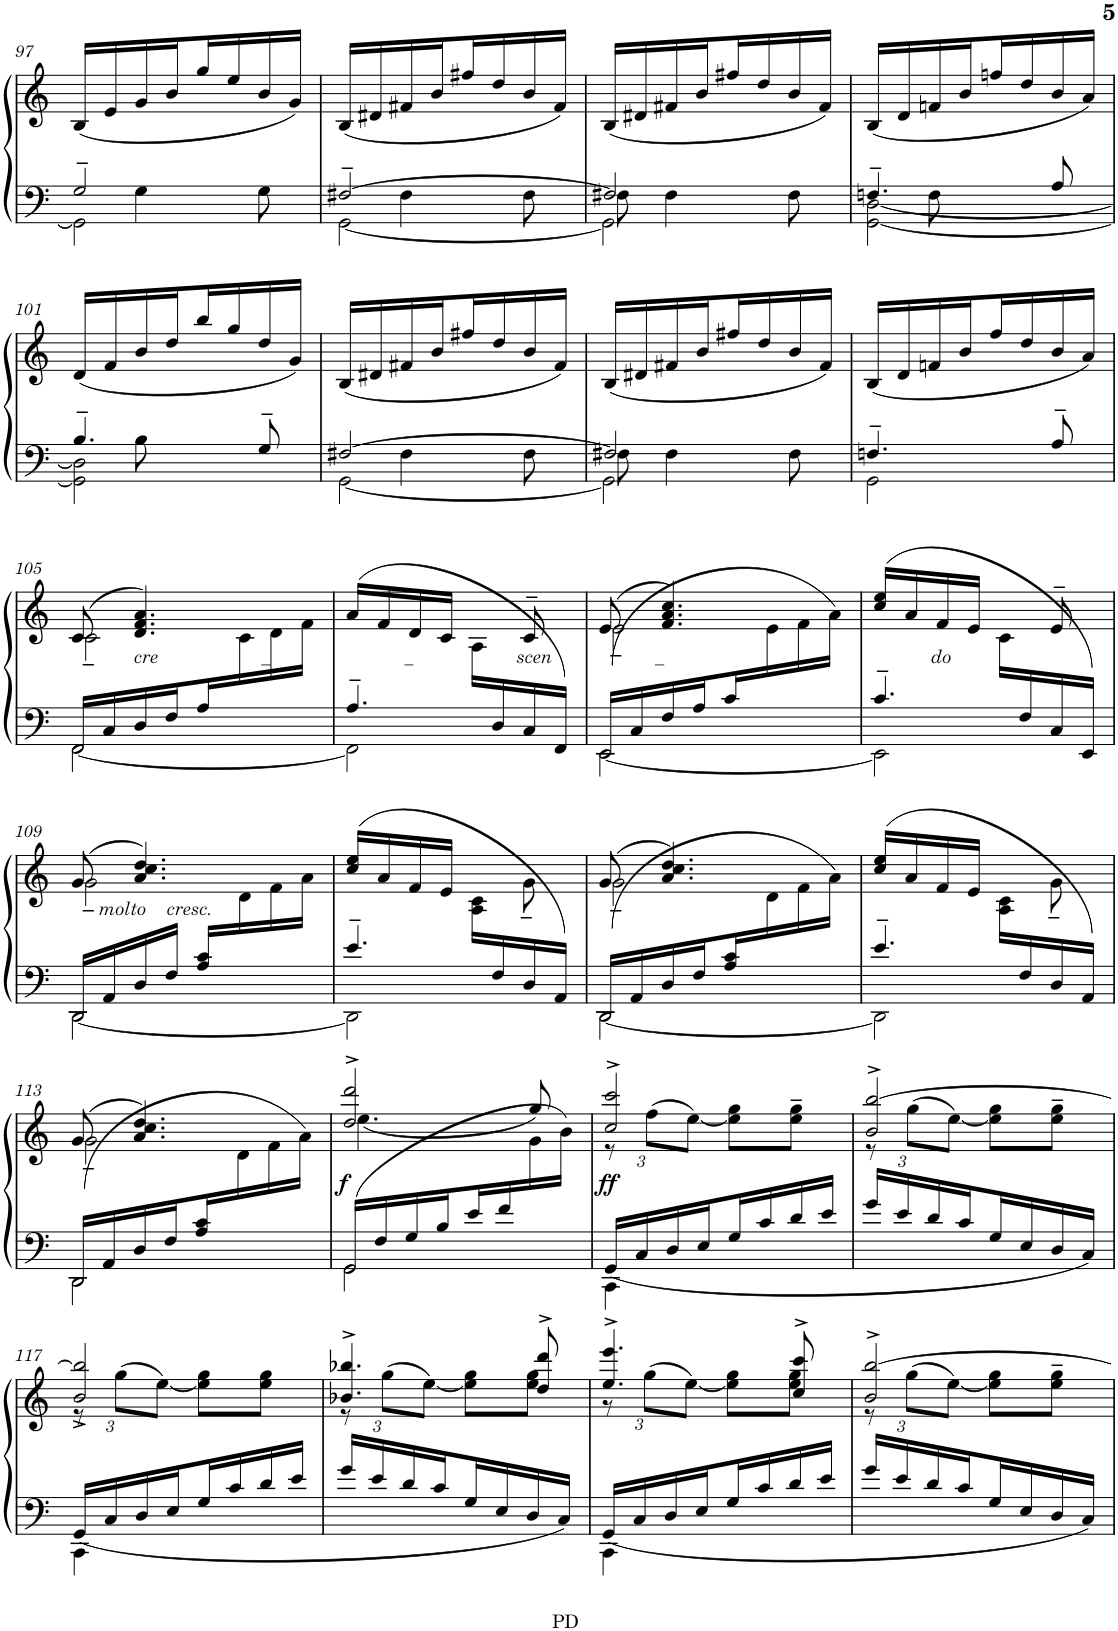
**kern	**kern	**dynam
*part1	*part1	*part1
*staff2	*staff1	*staff1/2
*I"Piano	*	*
*I'Pno.	*	*
!!LO:PB:g=z
*clefF4	*clefG2	*
*k[]	*k[]	*
*M2/4	*M2/4	*
=97	=97	=97
*^	*	*
*	*^	*	*
8ryy	2GG\]	2G~/	(16B/LL	.
.	.	.	16e/	.
4G\	.	.	16g/	.
.	.	.	16b/J	.
.	.	.	16gg/L	.
.	.	.	16ee/	.
8G\	.	.	16b/	.
.	.	.	16g/JJ)	.
=98	=98	=98	=98	=98
8ryy	[2GG\	[2F#X~/	(16B/LL	.
.	.	.	16d#X/	.
4F#\	.	.	16f#X/	.
.	.	.	16b/J	.
.	.	.	16ff#X/L	.
.	.	.	16dd/	.
8F#\	.	.	16b/	.
.	.	.	16f#/JJ)	.
=99	=99	=99	=99	=99
8F#X\	2GG\]	2F#/]	(16B/LL	.
.	.	.	16d#X/	.
4F#\	.	.	16f#X/	.
.	.	.	16b/J	.
.	.	.	16ff#X/L	.
.	.	.	16dd/	.
8F#\	.	.	16b/	.
.	.	.	16f#/JJ)	.
=100	=100	=100	=100	=100
8ryy	[2GG\ [2D\	4.Fn~/	(16B/LL	.
.	.	.	16d/	.
8F\	.	.	16fn/	.
.	.	.	16b/J	.
4ryy	.	.	16ffn/L	.
.	.	.	16dd/	.
.	.	8A/	16b/	.
.	.	.	16a/JJ)	.
!!LO:LB:g=z
=101	=101	=101	=101	=101
8ryy	2GG\] 2D\]	4.B~/	(16d/LL	.
.	.	.	16f/	.
8B\	.	.	16b/	.
.	.	.	16dd/J	.
4ryy	.	.	16bb/L	.
.	.	.	16gg/	.
.	.	8G~/	16dd/	.
.	.	.	16g/JJ)	.
=102	=102	=102	=102	=102
8ryy	[2GG\	[2F#X/	(16B/LL	.
.	.	.	16d#X/	.
4F#\	.	.	16f#X/	.
.	.	.	16b/J	.
.	.	.	16ff#X/L	.
.	.	.	16dd/	.
8F#\	.	.	16b/	.
.	.	.	16f#/JJ)	.
=103	=103	=103	=103	=103
8F#X\	2GG\]	2F#/]	(16B/LL	.
.	.	.	16d#X/	.
4F#\	.	.	16f#X/	.
.	.	.	16b/J	.
.	.	.	16ff#X/L	.
.	.	.	16dd/	.
8F#\	.	.	16b/	.
.	.	.	16f#/JJ)	.
*	*v	*v	*	*
=104	=104	=104	=104
4.Fn~/	2GG\	(16B/LL	.
.	.	16d/	.
.	.	16fn/	.
.	.	16b/J	.
.	.	16ff/L	.
.	.	16dd/	.
8A~/	.	16b/	.
.	.	16a/JJ)	.
!!LO:LB:g=z
=105	=105	=105	=105
!LO:N:head=open	!	!	!
*	*	*^	*
*	*	*	*^	*
16FF/LL	[2FF\	(8c/	2c~\	16ryy	.
*	*	*	*v	*v	*
16C/	.	.	.	.
!	!	!LO:TX:b:i:t=cre                    _                          _                    scen                    _                             _                     do	!	!
16D/	.	4.d/ 4.f/ 4.a/)	.	.
16F/J	.	.	.	.
16A/L	.	.	.	.
*	*	*	*^	*
8.ryy	.	.	.	16c\	.
.	.	.	.	16d\	.
.	.	.	.	16f\JJ	.
*	*	*	*v	*v	*
=106	=106	=106	=106	=106
*	*^	*	*	*
16ryy	4.A~/	2FF\]	(16a/LL	4.ryy	.
.	.	.	16f/	.	.
.	.	.	16d/	.	.
.	.	.	16c/JJ	.	.
.	.	.	16A\LL	.	.
16D/	.	.	8.ryy	.	.
16C/	8ryy	.	.	8c~/	.
16FF/JJ)	.	.	.	.	.
*v	*v	*v	*	*	*
*	*v	*v	*
=107	=107	=107
!LO:N:head=open	!	!
*^	*^	*
*	*	*	*^	*
(16EE/LL	[2EE\	(8e/	2e~\	16ryy	.
*	*	*	*v	*v	*
16C/	.	.	.	.
16F/	.	4.f/ 4.a/ 4.cc/)	.	.
16A/J	.	.	.	.
16c/L	.	.	.	.
*	*	*	*^	*
8.ryy	.	.	.	16e\	.
.	.	.	.	16f\	.
.	.	.	.	16a\JJ)	.
*	*	*	*v	*v	*
=108	=108	=108	=108	=108
*	*^	*	*	*
16ryy	4.c~/	2EE\]	(16cc/ 16ee/LL	4.ryy	.
.	.	.	16a/	.	.
.	.	.	16f/	.	.
.	.	.	16e/JJ	.	.
.	.	.	16c\LL	.	.
16F/	.	.	8.ryy	.	.
16C/	8ryy	.	.	8e~/	.
16EE/JJ)	.	.	.	.	.
*v	*v	*v	*	*	*
*	*v	*v	*
!!LO:LB:g=z
=109	=109	=109
!	!LO:TX:b:i:t=molto    cresc.	!
!LO:N:head=open	!	!
*^	*^	*
*	*	*	*^	*
16DD/LL	[2DD\	(8g/	2g~\	16ryy	.
*	*	*	*v	*v	*
16AA/	.	.	.	.
16D/	.	4.a/ 4.cc/ 4.dd/)	.	.
16F/JJ	.	.	.	.
16A/ 16c/LL	.	.	.	.
*	*	*	*^	*
8.ryy	.	.	.	16d\	.
.	.	.	.	16f\	.
.	.	.	.	16a\JJ	.
*	*	*	*v	*v	*
=110	=110	=110	=110	=110
*	*^	*	*	*
16ryy	4.e~/	2DD\]	(16cc/ 16ee/LL	4.ryy	.
.	.	.	16a/	.	.
.	.	.	16f/	.	.
.	.	.	16e/JJ	.	.
.	.	.	16A\ 16c\LL	.	.
16F/	.	.	8.ryy	.	.
16D/	8ryy	.	.	8g~\	.
16AA/JJ)	.	.	.	.	.
*v	*v	*v	*	*	*
*	*v	*v	*
=111	=111	=111
!LO:N:head=open	!	!
*^	*^	*
*	*	*	*^	*
(16DD/LL	[2DD\	(8g/	2g~\	16ryy	.
*	*	*	*v	*v	*
16AA/	.	.	.	.
16D/	.	4.a/ 4.cc/ 4.dd/)	.	.
16F/J	.	.	.	.
16A/ 16c/L	.	.	.	.
*	*	*	*^	*
8.ryy	.	.	.	16d\	.
.	.	.	.	16f\	.
.	.	.	.	16a\JJ)	.
*	*	*	*v	*v	*
=112	=112	=112	=112	=112
*	*^	*	*	*
16ryy	4.e~/	2DD\]	(16cc/ 16ee/LL	4.ryy	.
.	.	.	16a/	.	.
.	.	.	16f/	.	.
.	.	.	16e/JJ	.	.
.	.	.	16A\ 16c\LL	.	.
16F/	.	.	8.ryy	.	.
16D/	8ryy	.	.	8g~\	.
16AA/JJ)	.	.	.	.	.
*v	*v	*v	*	*	*
*	*v	*v	*
!!LO:LB:g=z
=113	=113	=113
!LO:N:head=open	!	!
*^	*^	*
*	*	*	*^	*
(16DD/LL	2DD\	(8g/	2g~\	16ryy	.
*	*	*	*v	*v	*
16AA/	.	.	.	.
16D/	.	4.a/ 4.cc/ 4.dd/)	.	.
16F/J	.	.	.	.
16A/ 16c/L	.	.	.	.
*	*	*	*^	*
8.ryy	.	.	.	16d\	.
.	.	.	.	16f\	.
.	.	.	.	16a\JJ)	.
=114	=114	=114	=114	=114	=114
!LO:N:head=open	!	!	!	!	!LO:DY:b
(16GG/LL	2GG\	2dd/^ 2ddd/^	(4.ee\	4.ryy	f
16F/	.	.	.	.	.
16G/	.	.	.	.	.
16B/J	.	.	.	.	.
16e/L	.	.	.	.	.
16f/	.	.	.	.	.
8ryy	.	.	8gg/)	16g\	.
.	.	.	.	16b\JJ)	.
*	*	*	*v	*v	*
=115	=115	=115	=115	=115
*	*	*	*Xbrackettup	*
*	*	*	*^	*
!	!	!	!	!	!LO:DY:b
*	*	*	*v	*v	*
16GG/LL	4CC^\	2cc/^ 2ccc/^	12r	ff
16C/	.	.	.	.
.	.	.	(>12ff\L	.
16D/	.	.	.	.
.	.	.	[12ee\J)	.
16E/J	.	.	.	.
16G/L	4ryy	.	8ee\] 8gg\L	.
16c/	.	.	.	.
16d/	.	.	8ee\~> 8gg\~>J	.
16e/JJ	.	.	.	.
*v	*v	*	*	*
=116	=116	=116	=116
16g/LL	2b/^ [2bb/^	12r	.
16e/	.	.	.
.	.	(>12gg\L	.
16d/	.	.	.
.	.	[12ee\J)	.
16c/J	.	.	.
16G/L	.	8ee\] 8gg\L	.
16E/	.	.	.
16D/	.	8ee\~> 8gg\~>J	.
16C/JJ	.	.	.
!!LO:LB:g=z	!!
=117	=117	=117	=117
*^	*	*	*
16GG/LL	4CC^\	2b/^< 2bb/]^<	12r	.
16C/	.	.	.	.
.	.	.	(>12gg\L	.
16D/	.	.	.	.
.	.	.	[12ee\J)	.
16E/J	.	.	.	.
16G/L	4ryy	.	8ee\] 8gg\L	.
16c/	.	.	.	.
16d/	.	.	8ee\ 8gg\J	.
16e/JJ	.	.	.	.
*v	*v	*	*	*
=118	=118	=118	=118
16g/LL	4.b-X/^> 4.bb-X/^>	12r	.
16e/	.	.	.
.	.	(>12gg\L	.
16d/	.	.	.
.	.	[12ee\J)	.
16c/J	.	.	.
16G/L	.	8ee\] 8gg\L	.
16E/	.	.	.
16D/	8dd/^ 8ddd/^	8ee\ 8gg\J	.
16C/JJ	.	.	.
=119	=119	=119	=119
*^	*	*	*
16GG/LL	4CC^\	4.ee/^> 4.eee/^>	12r	.
16C/	.	.	.	.
.	.	.	(>12gg\L	.
16D/	.	.	.	.
.	.	.	[12ee\J)	.
16E/J	.	.	.	.
16G/L	4ryy	.	8ee\] 8gg\L	.
16c/	.	.	.	.
16d/	.	8cc/^ 8ccc/^	8ee\ 8gg\J	.
16e/JJ	.	.	.	.
*v	*v	*	*	*
=120	=120	=120	=120
16g/LL	2b/^ [2bb/^	12r	.
16e/	.	.	.
.	.	(>12gg\L	.
16d/	.	.	.
.	.	[12ee\J)	.
16c/J	.	.	.
16G/L	.	8ee\] 8gg\L	.
16E/	.	.	.
16D/	.	8ee\~> 8gg\~>J	.
16C/JJ	.	.	.
*	*v	*v	*
=	=	=
*-	*-	*-
